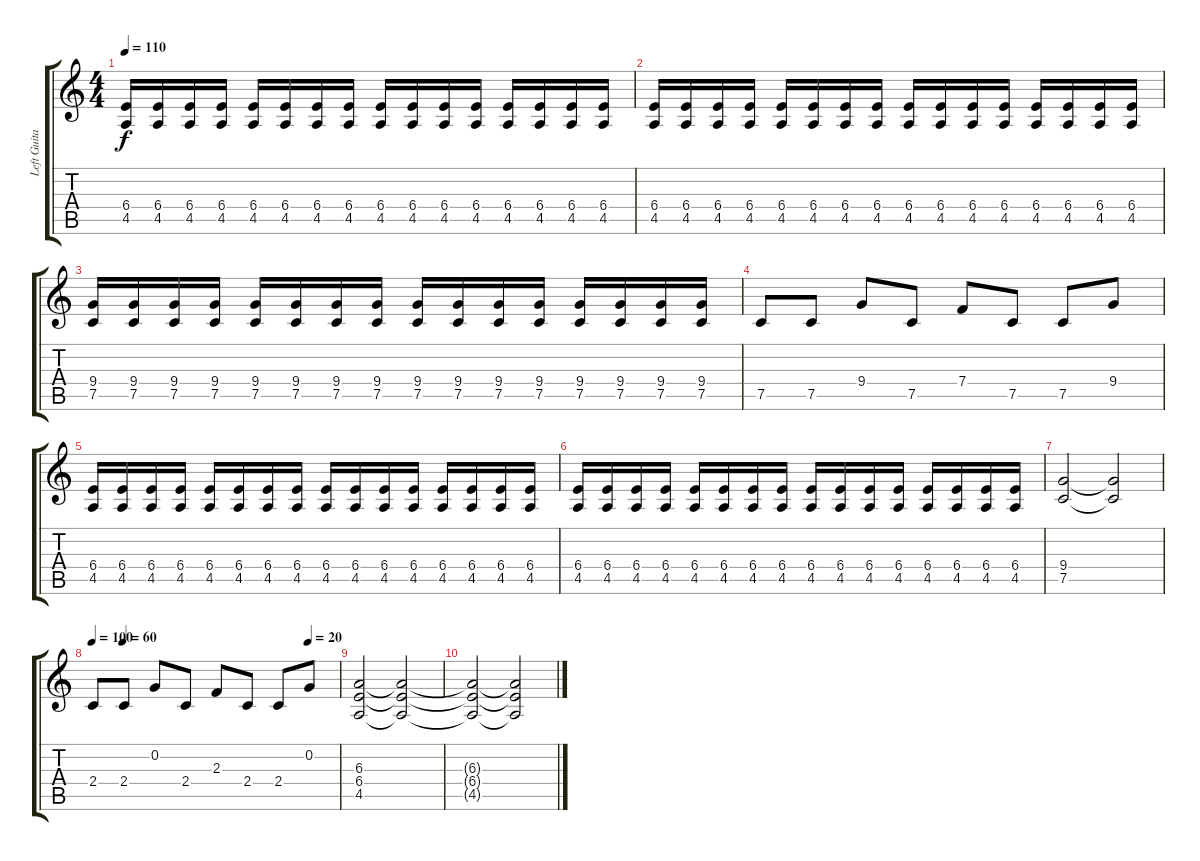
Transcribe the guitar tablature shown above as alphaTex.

\track ("Left Guitar" "Left Guita") {instrument distortionguitar}
\staff {score tabs}
\tuning (C4 G3 Eb3 Bb2 F2 C2) {hide}
\ts (4 4)
\tempo 110
\clef g2
\ks c
(6.4 4.5).16{dy f} (6.4 4.5).16 (6.4 4.5).16 (6.4 4.5).16 (6.4 4.5).16 (6.4 4.5).16 (6.4 4.5).16 (6.4 4.5).16 (6.4 4.5).16 (6.4 4.5).16 (6.4 4.5).16 (6.4 4.5).16 (6.4 4.5).16 (6.4 4.5).16 (6.4 4.5).16 (6.4 4.5).16 |
(6.4 4.5).16 (6.4 4.5).16 (6.4 4.5).16 (6.4 4.5).16 (6.4 4.5).16 (6.4 4.5).16 (6.4 4.5).16 (6.4 4.5).16 (6.4 4.5).16 (6.4 4.5).16 (6.4 4.5).16 (6.4 4.5).16 (6.4 4.5).16 (6.4 4.5).16 (6.4 4.5).16 (6.4 4.5).16 |
(9.4 7.5).16 (9.4 7.5).16 (9.4 7.5).16 (9.4 7.5).16 (9.4 7.5).16 (9.4 7.5).16 (9.4 7.5).16 (9.4 7.5).16 (9.4 7.5).16 (9.4 7.5).16 (9.4 7.5).16 (9.4 7.5).16 (9.4 7.5).16 (9.4 7.5).16 (9.4 7.5).16 (9.4 7.5).16 |
7.5.8 7.5.8 9.4.8 7.5.8 7.4.8 7.5.8 7.5.8 9.4.8 |
(6.4 4.5).16 (6.4 4.5).16 (6.4 4.5).16 (6.4 4.5).16 (6.4 4.5).16 (6.4 4.5).16 (6.4 4.5).16 (6.4 4.5).16 (6.4 4.5).16 (6.4 4.5).16 (6.4 4.5).16 (6.4 4.5).16 (6.4 4.5).16 (6.4 4.5).16 (6.4 4.5).16 (6.4 4.5).16 |
(6.4 4.5).16 (6.4 4.5).16 (6.4 4.5).16 (6.4 4.5).16 (6.4 4.5).16 (6.4 4.5).16 (6.4 4.5).16 (6.4 4.5).16 (6.4 4.5).16 (6.4 4.5).16 (6.4 4.5).16 (6.4 4.5).16 (6.4 4.5).16 (6.4 4.5).16 (6.4 4.5).16 (6.4 4.5).16 |
(9.4 7.5).2 (9.4{t} 7.5{t}).2 |
\tempo 100
\tempo (60 0.125)
\tempo (20 0.875)
2.4.8 2.4.8 0.2.8 2.4.8 2.3.8 2.4.8 2.4.8 0.2.8 |
(6.3 6.4 4.5).2{volume 0} (6.3{t} 6.4{t} 4.5{t}).2 |
(6.3{t} 6.4{t} 4.5{t}).2 (6.3{t} 6.4{t} 4.5{t}).2
